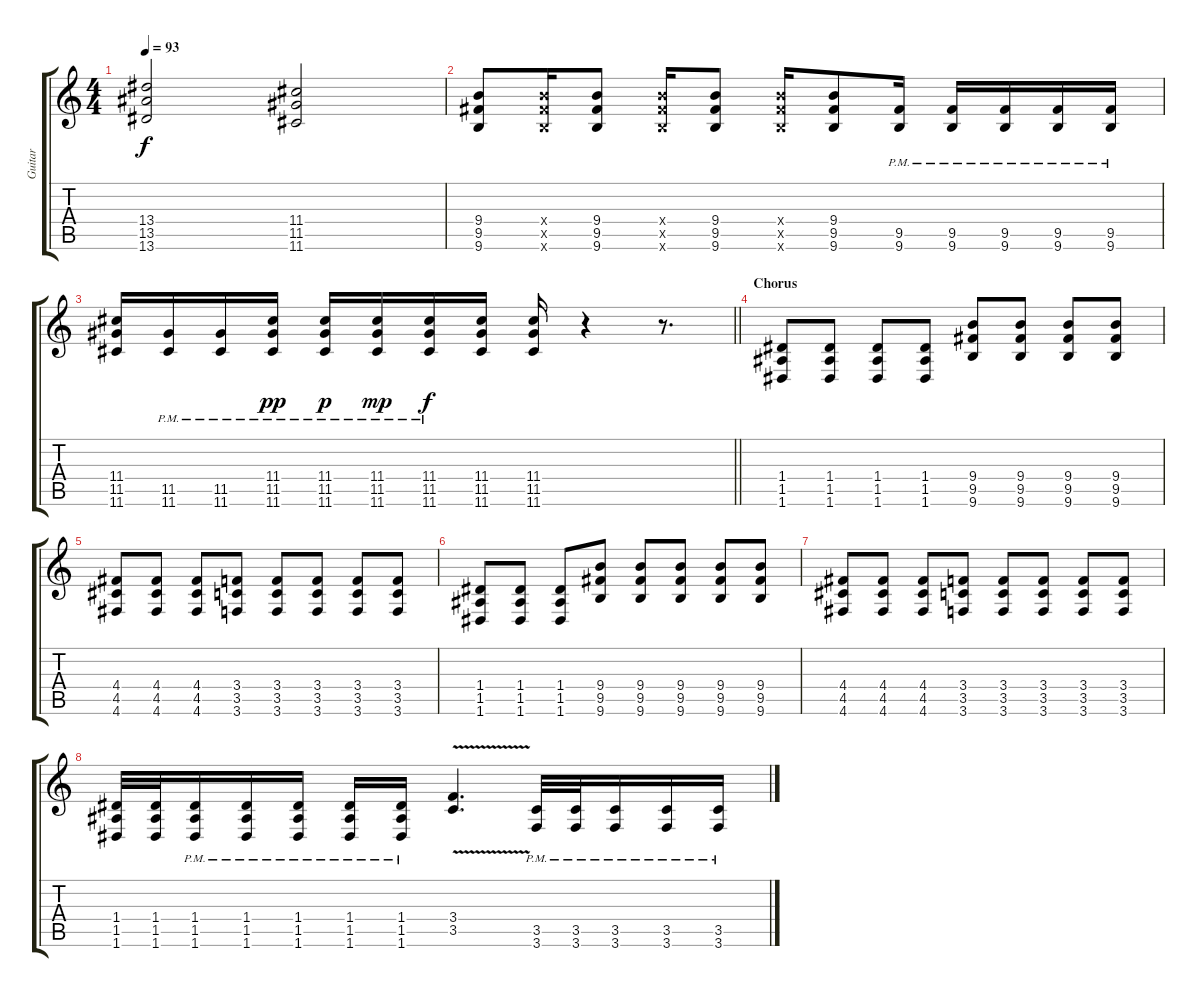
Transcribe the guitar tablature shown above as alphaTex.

\track ("Guitar" "Guitar") {instrument distortionguitar}
\staff {score tabs}
\tuning (E4 B3 G3 D3 A2 D2) {hide}
\ts (4 4)
\tempo 93
\clef g2
\ks c
(13.4 13.5 13.6).2{dy f} (11.4 11.5 11.6).2 |
(9.4 9.5 9.6).8 (9.4{x} 9.5{x} 9.6{x}).16 (9.4 9.5 9.6).8 (9.4{x} 9.5{x} 9.6{x}).16 (9.4 9.5 9.6).8 (9.4{x} 9.5{x} 9.6{x}).16 (9.4 9.5 9.6).8 (9.5{pm} 9.6{pm}).16 (9.5{pm} 9.6{pm}).16 (9.5{pm} 9.6{pm}).16 (9.5{pm} 9.6{pm}).16 (9.5{pm} 9.6{pm}).16 |
\barLineRight lightlight
(11.4 11.5 11.6).16 (11.5{pm} 11.6{pm}).16 (11.5{pm} 11.6{pm}).16 (11.4{pm} 11.5{pm} 11.6{pm}).16{dy pp} (11.4{pm} 11.5{pm} 11.6{pm}).16{dy p} (11.4{pm} 11.5{pm} 11.6{pm}).16{dy mp} (11.4{pm} 11.5{pm} 11.6{pm}).16{dy f} (11.4 11.5 11.6).16 (11.4 11.5 11.6).16 r.4 r.8{d} |
\section ("" "Chorus")
(1.4 1.5 1.6).8 (1.4 1.5 1.6).8 (1.4 1.5 1.6).8 (1.4 1.5 1.6).8 (9.4 9.5 9.6).8 (9.4 9.5 9.6).8 (9.4 9.5 9.6).8 (9.4 9.5 9.6).8 |
(4.4 4.5 4.6).8 (4.4 4.5 4.6).8 (4.4 4.5 4.6).8 (3.4 3.5 3.6).8 (3.4 3.5 3.6).8 (3.4 3.5 3.6).8 (3.4 3.5 3.6).8 (3.4 3.5 3.6).8 |
(1.4 1.5 1.6).8 (1.4 1.5 1.6).8 (1.4 1.5 1.6).8 (9.4 9.5 9.6).8 (9.4 9.5 9.6).8 (9.4 9.5 9.6).8 (9.4 9.5 9.6).8 (9.4 9.5 9.6).8 |
(4.4 4.5 4.6).8 (4.4 4.5 4.6).8 (4.4 4.5 4.6).8 (3.4 3.5 3.6).8 (3.4 3.5 3.6).8 (3.4 3.5 3.6).8 (3.4 3.5 3.6).8 (3.4 3.5 3.6).8 |
(1.4 1.5 1.6).32 (1.4 1.5 1.6).32 (1.4{pm} 1.5{pm} 1.6{pm}).16 (1.4{pm} 1.5{pm} 1.6{pm}).16 (1.4{pm} 1.5{pm} 1.6{pm}).16 (1.4{pm} 1.5{pm} 1.6{pm}).16 (1.4{pm} 1.5{pm} 1.6{pm}).16 (3.4{v} 3.5{v}).4{d} (3.5{pm} 3.6{pm}).32 (3.5{pm} 3.6{pm}).32 (3.5{pm} 3.6{pm}).16 (3.5{pm} 3.6{pm}).16 (3.5{pm} 3.6{pm}).16
